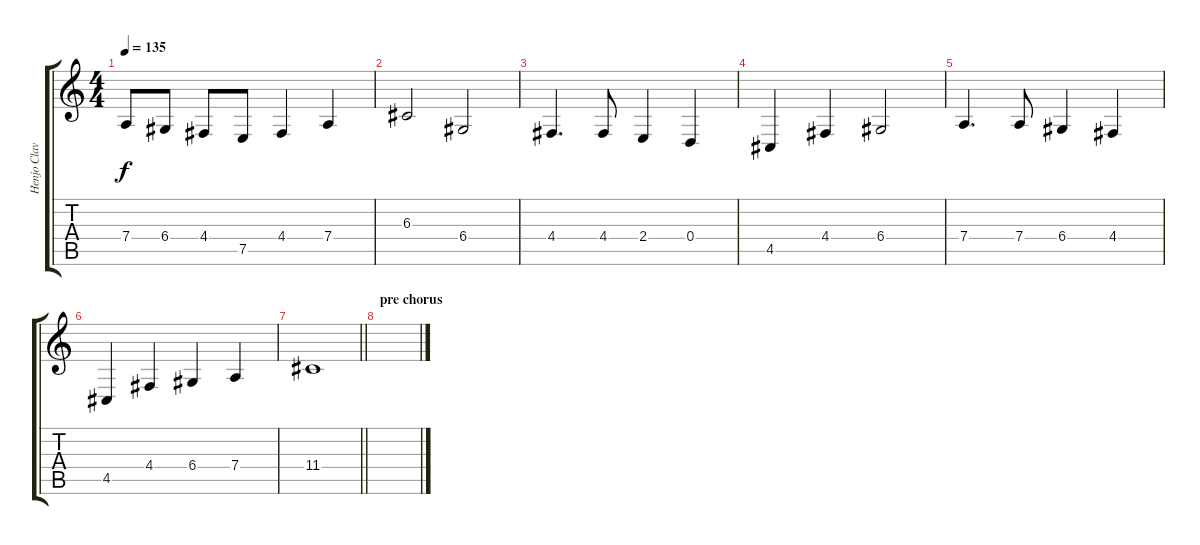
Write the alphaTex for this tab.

\track ("Henjo Claviers" "Henjo Clav") {instrument clavinet}
\staff {score tabs}
\tuning (E4 B3 G3 D3 A2 E2) {hide}
\ts (4 4)
\tempo 135
\clef g2
\ks c
7.4.8{dy f} 6.4.8 4.4.8 7.5.8 4.4.4 7.4.4 |
6.3.2 6.4.2 |
4.4.4{d} 4.4.8 2.4.4 0.4.4 |
4.5.4 4.4.4 6.4.2 |
7.4.4{d} 7.4.8 6.4.4 4.4.4 |
4.5.4 4.4.4 6.4.4 7.4.4 |
\barLineRight lightlight
11.4.1 |
\section ("" "pre chorus")
